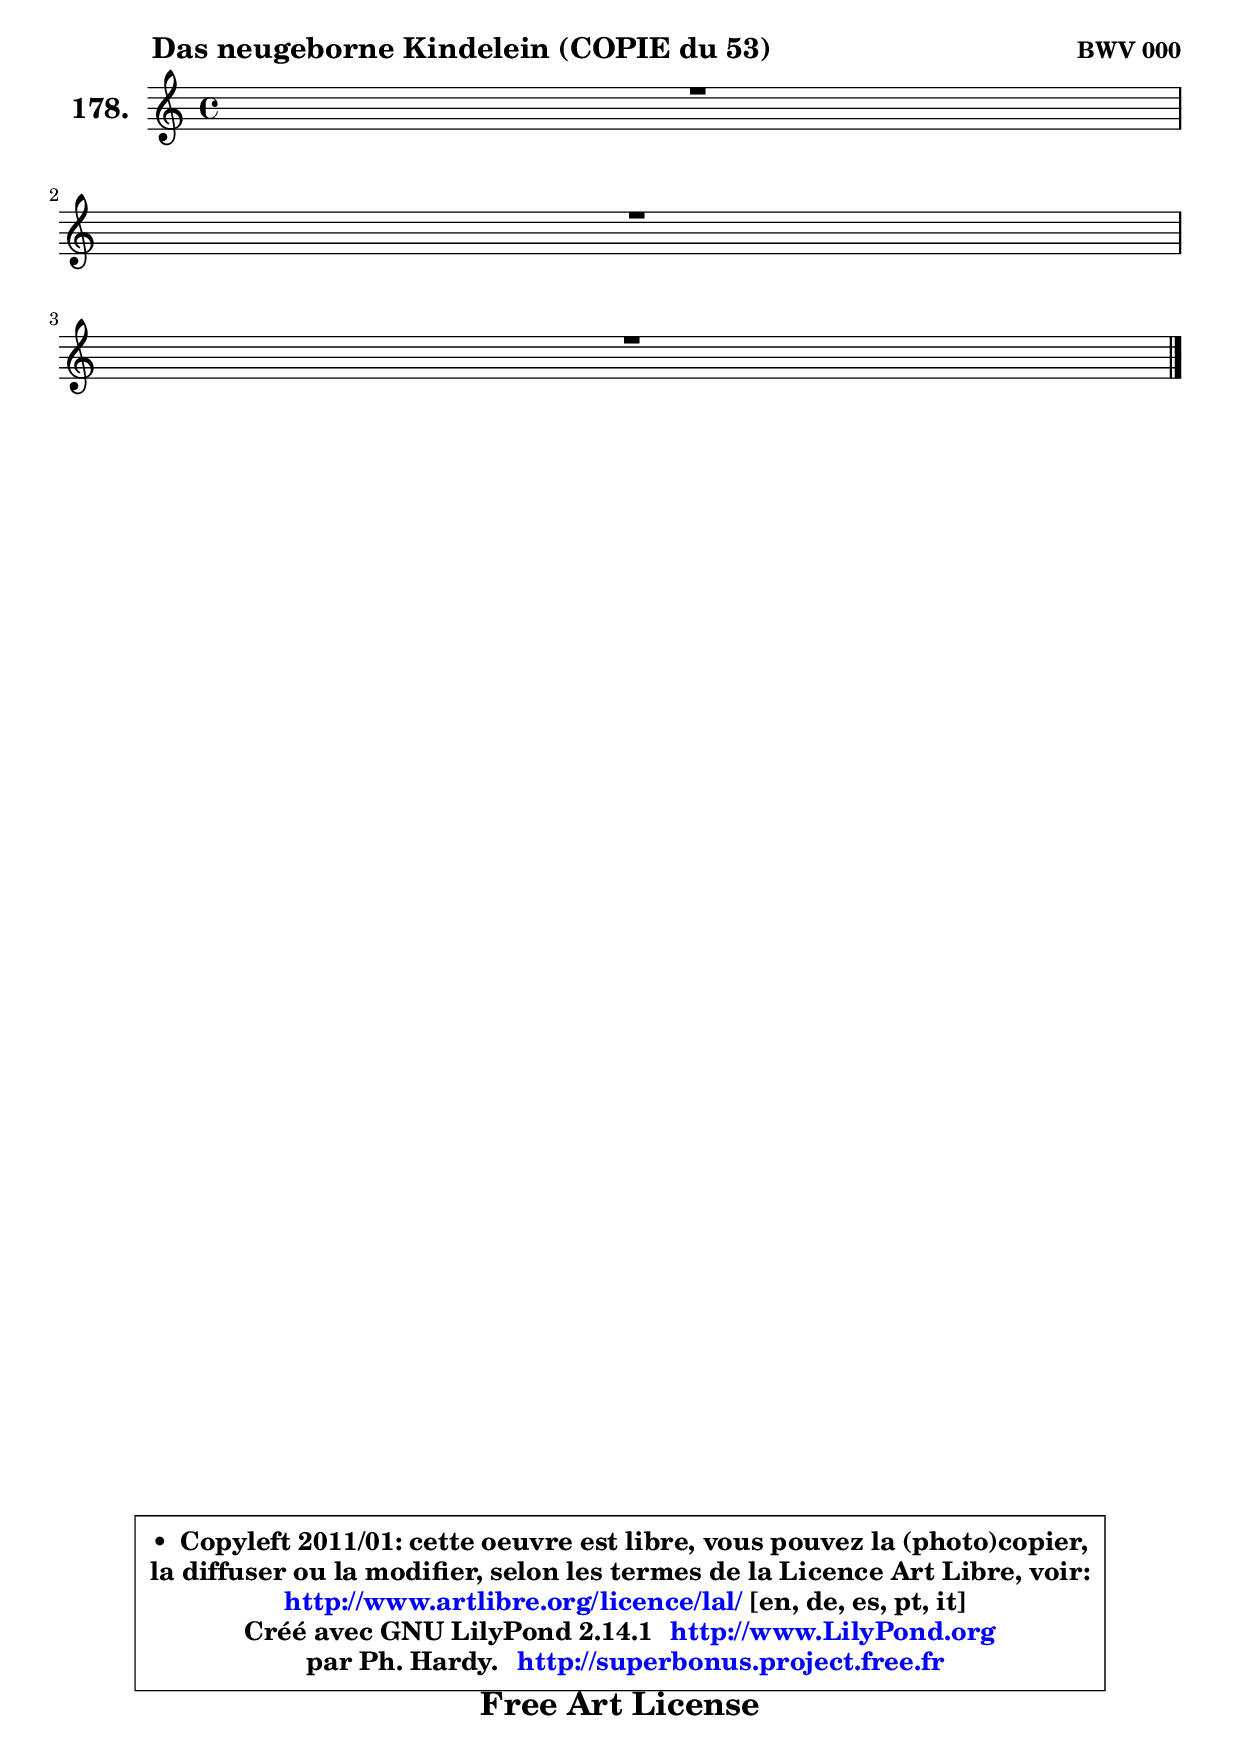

\version "2.14.1"

    \paper {
%	system-system-spacing #'padding = #0.1
%	score-system-spacing #'padding = #0.1
%	ragged-bottom = ##f
%	ragged-last-bottom = ##f
	}

    \header {
      opus = \markup { \bold "BWV 000" }
      piece = \markup { \hspace #9 \fontsize #2 \bold "Das neugeborne Kindelein (COPIE du 53)" }
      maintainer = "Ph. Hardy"
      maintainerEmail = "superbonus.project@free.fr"
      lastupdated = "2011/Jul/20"
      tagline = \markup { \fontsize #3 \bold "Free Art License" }
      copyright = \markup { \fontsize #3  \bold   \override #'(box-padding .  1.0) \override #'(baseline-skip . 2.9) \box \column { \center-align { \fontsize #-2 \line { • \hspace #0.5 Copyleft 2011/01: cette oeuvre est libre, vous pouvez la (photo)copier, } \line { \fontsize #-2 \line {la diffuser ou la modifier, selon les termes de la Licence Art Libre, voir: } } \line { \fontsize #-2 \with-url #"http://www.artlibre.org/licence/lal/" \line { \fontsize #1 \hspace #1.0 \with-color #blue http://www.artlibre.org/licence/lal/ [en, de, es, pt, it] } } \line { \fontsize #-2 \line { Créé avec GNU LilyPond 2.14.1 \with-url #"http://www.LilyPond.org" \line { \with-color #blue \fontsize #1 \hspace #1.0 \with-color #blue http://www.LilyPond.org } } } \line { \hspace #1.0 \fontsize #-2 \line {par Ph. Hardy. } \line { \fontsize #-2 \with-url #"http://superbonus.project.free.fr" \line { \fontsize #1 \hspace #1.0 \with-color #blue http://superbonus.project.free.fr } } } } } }

	  }

  guidemidi = {
	\tempo 4 = 78

	}

  upper = {
\displayLilyMusic \transpose c c {
	\time 4/4
	\key c \major
	\clef treble
	\voiceOne
	<< { 
	% SOPRANO
	\set Voice.midiInstrument = "acoustic grand"
	\relative c' {
	R1 |
\break
	R1 |
\break
	R1 |
        \bar "|."
	} % fin de relative
	}

%	\context Voice="1" { \voiceTwo 
%	% ALTO
%	\set Voice.midiInstrument = "acoustic grand"
%	\relative c' {
%	
%        \bar "|."
%	} % fin de relative
%	\oneVoice
%	} >>
 >>
}
	}

    lower = {
\transpose c c {
	\time 4/4
	\key c \major
	\clef bass
	\voiceOne
	<< { 
	% TENOR
	\set Voice.midiInstrument = "acoustic grand"
	\relative c' {
	R1 |
\break
	R1 |
\break
	R1 |
        \bar "|."
	} % fin de relative
	}
	\context Voice="1" { \voiceTwo 
	% BASS
	\set Voice.midiInstrument = "acoustic grand"
	\relative c {
        
        \bar "|."
	} % fin de relative
	\oneVoice
	} >>
}
	}


    \score { 

	\new PianoStaff <<
	\set PianoStaff.instrumentName = \markup { \bold \huge "178." }
	\new Staff = "upper" \upper
%	\new Staff = "lower" \lower
	>>

    \layout {
%	ragged-last = ##f
	   }

         } % fin de score

  \score {
\unfoldRepeats { << \guidemidi \upper >> }
    \midi {
    \context {
     \Staff
      \remove "Staff_performer"
               }

     \context {
      \Voice
       \consists "Staff_performer"
                }

     \context { 
      \Score
      tempoWholesPerMinute = #(ly:make-moment 78 4)
		}
	    }
	}



